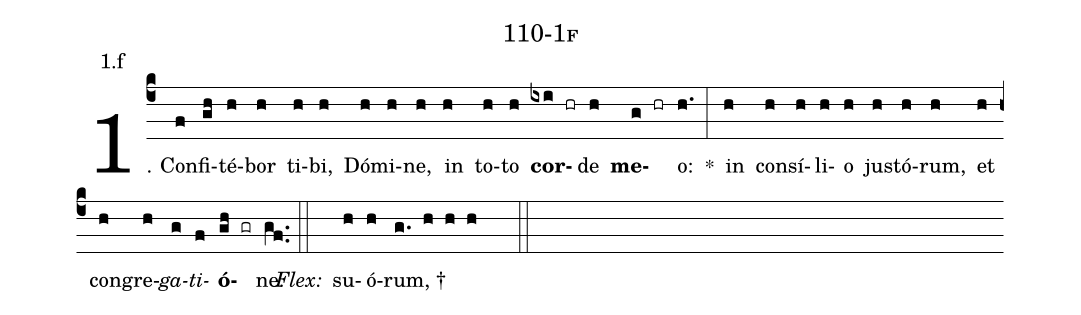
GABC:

name: 110-1f;
annotation: 1.f;
%%
(c4)1. Con(f)fi(gh)té(h)bor(h) ti(h)bi,(h) Dó(h)mi(h)ne,(h) in(h) to(h)to(h) <b>cor</b>(ixi hr)de(h) <b>me</b>(g hr)o:(h.) *(:) in(h) con(h)sí(h)li(h)o(h) jus(h)tó(h)rum,(h) et(h) con(h)gre(h)<i>ga</i>(g)<i>ti</i>(f)<b>ó</b>(gh gr)ne.(gf..) (::)
<i>Flex:</i>()  su(h)ó(h)rum, †(g. h h h  ::)
